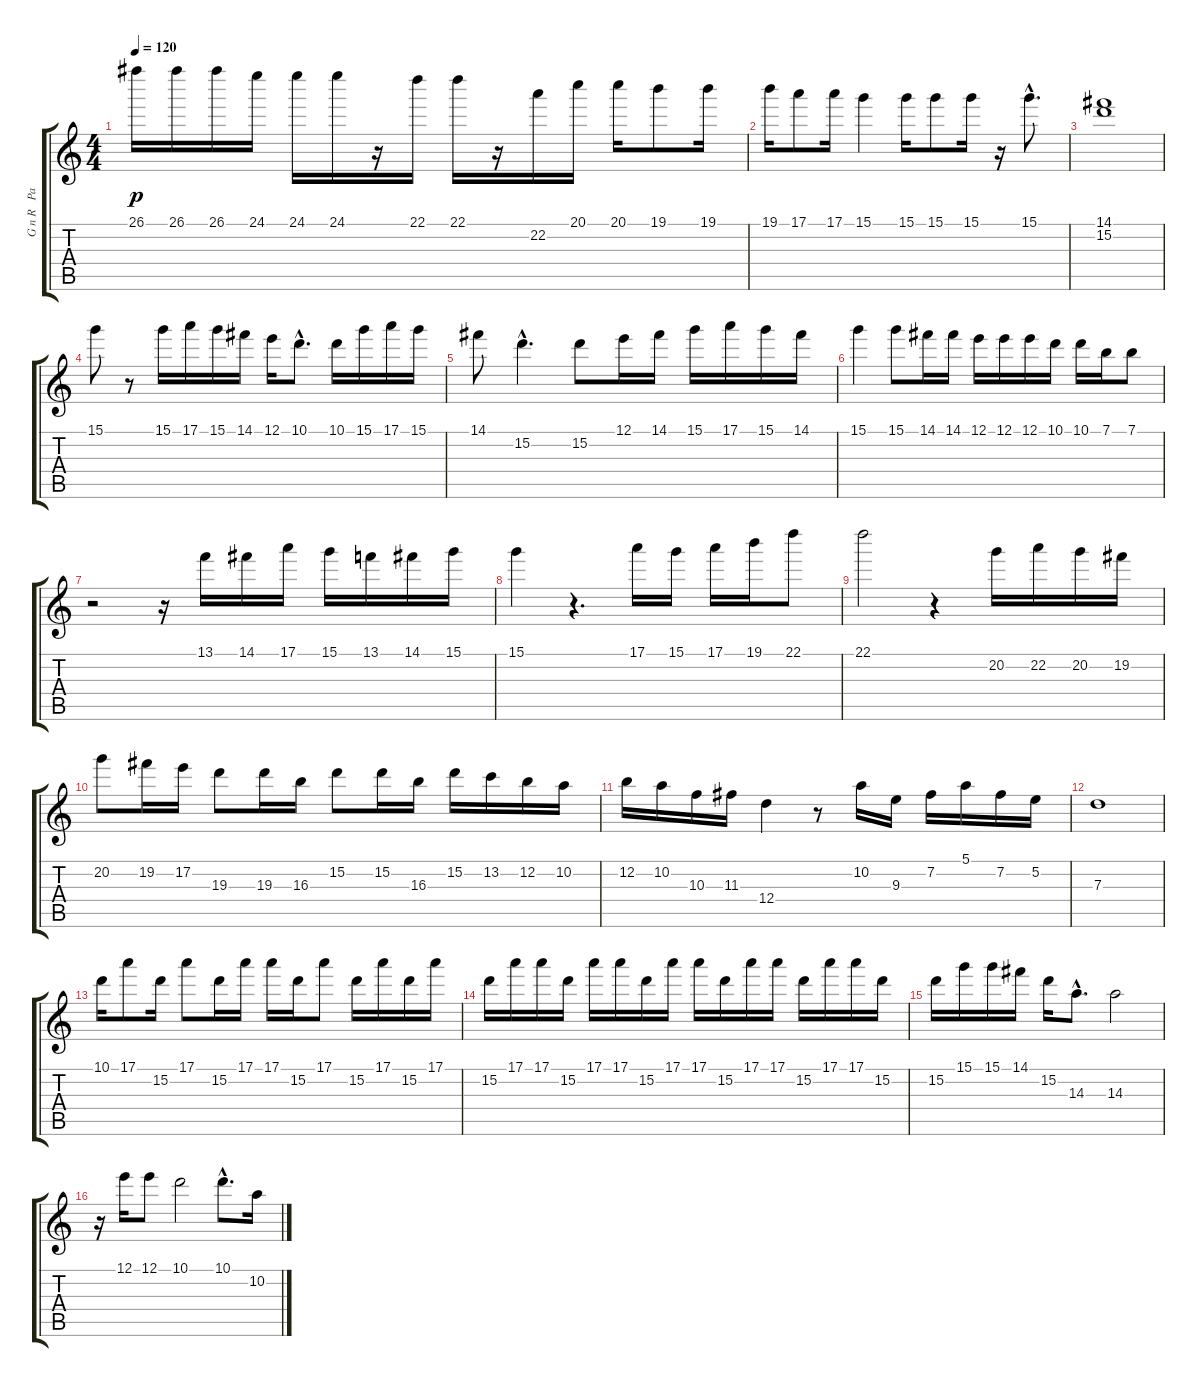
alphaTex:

\track ("G n R   Patience \\Lies" "G n R   Pa") {instrument acousticguitarnylon}
\staff {score tabs}
\tuning (E4 B3 G3 D3 A2 E2) {hide}
\ts (4 4)
\tempo 120
\clef g2
\ks c
26.1.16{dy p} 26.1.16 26.1.16 24.1.16 24.1.16 24.1.16 r.16 22.1.16 22.1.16 r.16 22.2.16 20.1.16 20.1.16 19.1.8 19.1.16 |
19.1.16 17.1.8 17.1.16 15.1.4 15.1.16 15.1.8 15.1.16 r.16 15.1{hac}.8{d} |
(14.1 15.2).1 |
15.1.8 r.8 15.1.16 17.1.16 15.1.16 14.1.16 12.1.16 10.1{hac}.8{d} 10.1.16 15.1.16 17.1.16 15.1.16 |
14.1.8 15.2{hac}.4{d} 15.2.8 12.1.16 14.1.16 15.1.16 17.1.16 15.1.16 14.1.16 |
15.1.4 15.1.8 14.1.16 14.1.16 12.1.16 12.1.16 12.1.16 10.1.16 10.1.16 7.1.16 7.1.8 |
r.2 r.16 13.1.16 14.1.16 17.1.16 15.1.16 13.1.16 14.1.16 15.1.16 |
15.1.4 r.4{d} 17.1.16 15.1.16 17.1.16 19.1.16 22.1.8 |
22.1.2 r.4 20.2.16 22.2.16 20.2.16 19.2.16 |
20.2.8 19.2.16 17.2.16 19.3.8 19.3.16 16.3.16 15.2.8 15.2.16 16.3.16 15.2.16 13.2.16 12.2.16 10.2.16 |
12.2.16 10.2.16 10.3.16 11.3.16 12.4.4 r.8 10.2.16 9.3.16 7.2.16 5.1.16 7.2.16 5.2.16 |
7.3.1 |
10.1.16 17.1.8 15.2.16 17.1.8 15.2.16 17.1.16 17.1.16 15.2.16 17.1.8 15.2.16 17.1.16 15.2.16 17.1.16 |
15.2.16 17.1.16 17.1.16 15.2.16 17.1.16 17.1.16 15.2.16 17.1.16 17.1.16 15.2.16 17.1.16 17.1.16 15.2.16 17.1.16 17.1.16 15.2.16 |
15.2.16 15.1.16 15.1.16 14.1.16 15.2.16 14.3{hac}.8{d} 14.3.2 |
r.16 12.1.16 12.1.8 10.1.2 10.1{hac}.8{d} 10.2.16
